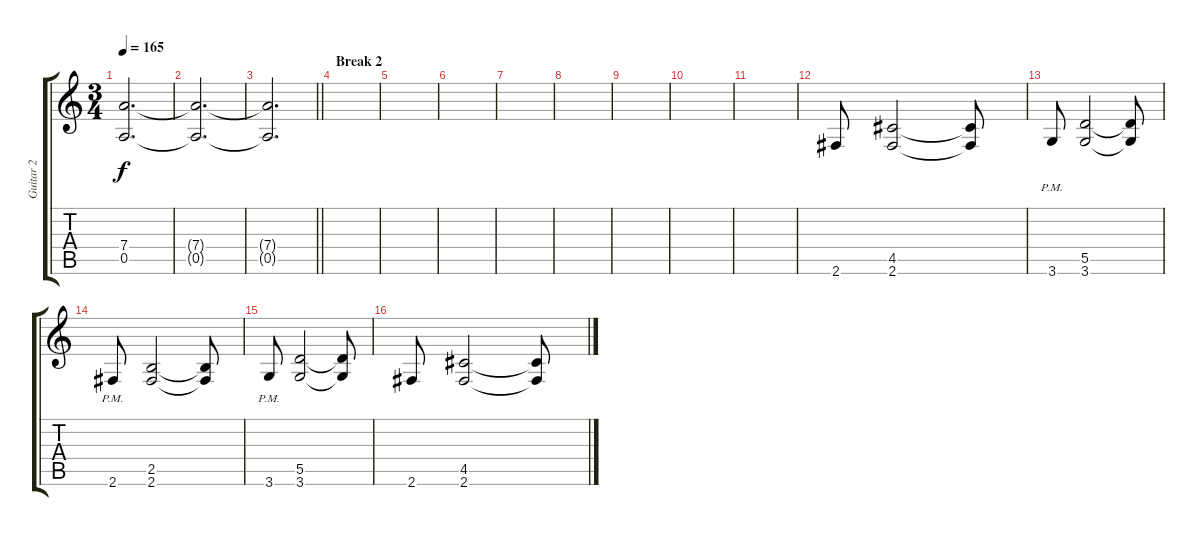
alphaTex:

\track ("Guitar 2" "Guitar 2") {instrument distortionguitar}
\staff {score tabs}
\tuning (E4 B3 G3 D3 A2 E2) {hide}
\ts (3 4)
\tempo 165
\clef g2
\ks c
(7.4 0.5).2{d dy f} |
(7.4{t} 0.5{t}).2{d volume 0} |
\barLineRight lightlight
(7.4{t} 0.5{t}).2{d} |
\section ("" "Break 2")
|
|
|
|
|
|
|
|
2.6.8 (4.5 2.6).2 (4.5{t} 2.6{t}).8 |
3.6{pm}.8 (5.5 3.6).2 (5.5{t} 3.6{t}).8 |
2.6{pm}.8 (2.5 2.6).2 (2.5{t} 2.6{t}).8 |
3.6{pm}.8 (5.5 3.6).2 (5.5{t} 3.6{t}).8 |
2.6.8 (4.5 2.6).2 (4.5{t} 2.6{t}).8
